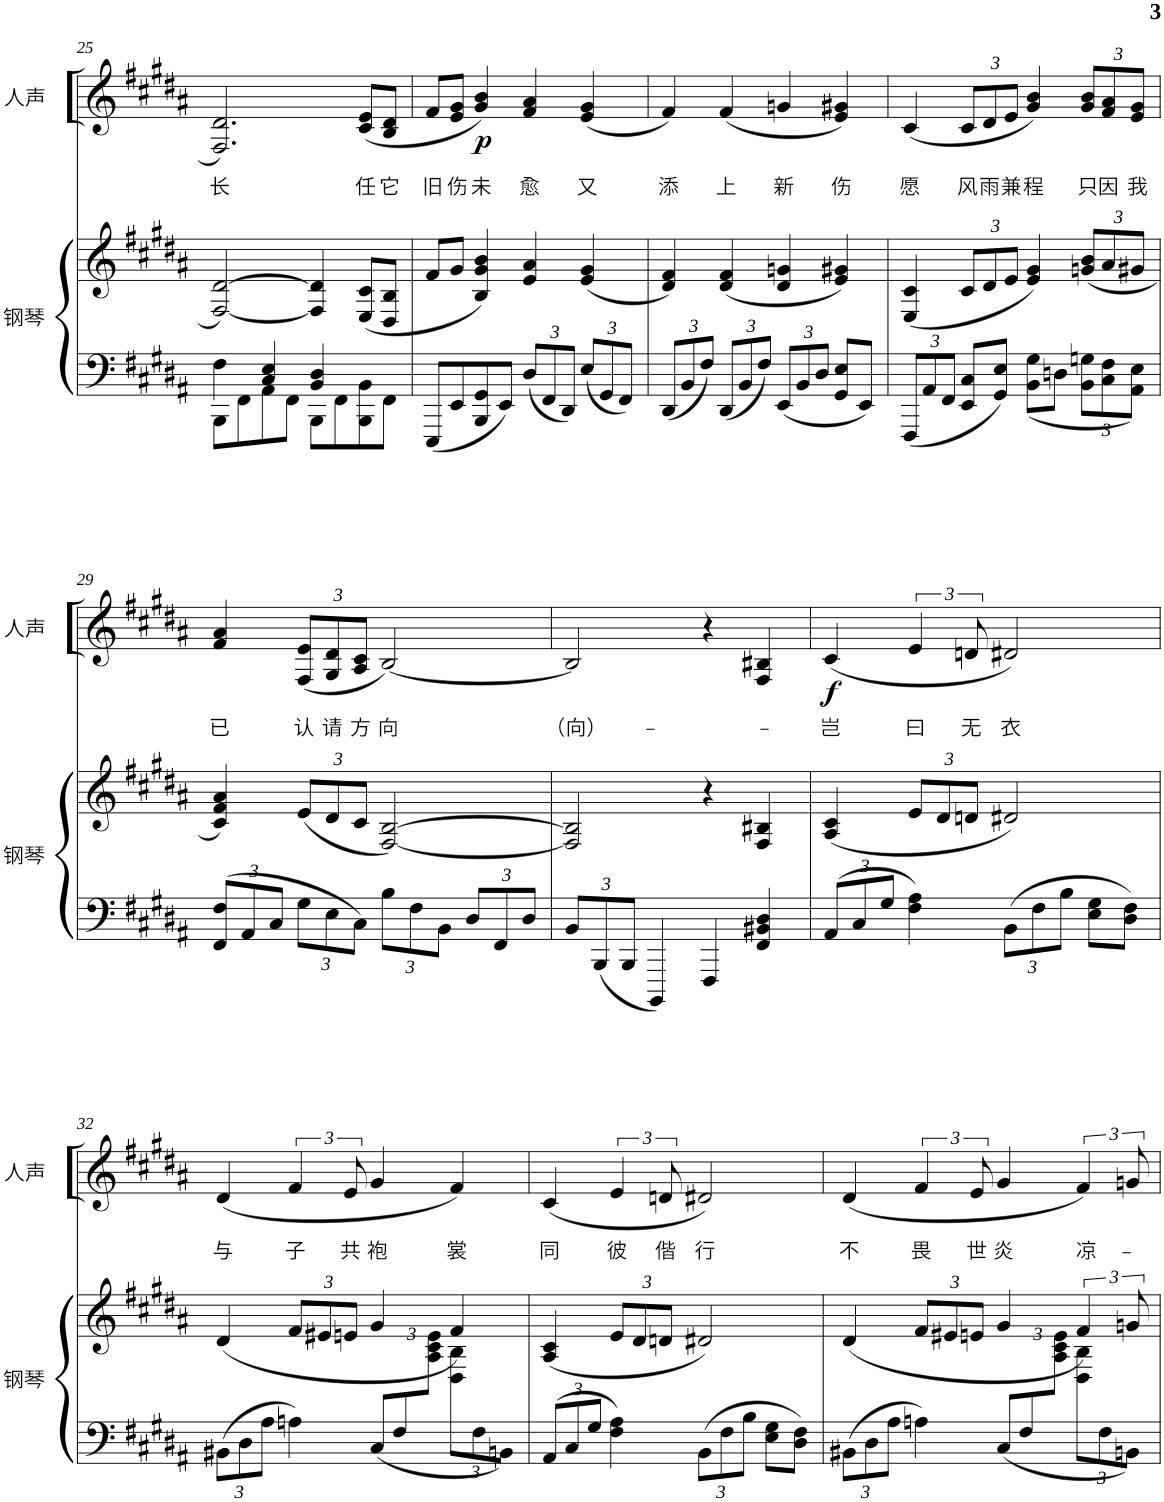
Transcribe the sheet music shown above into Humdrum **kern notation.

**kern	**kern	**kern	**text	**dynam
*part2	*part2	*part1	*part1	*part1
*staff3	*staff2	*staff1	*staff1	*staff1
*I"钢琴	*	*I"人声	*	*
!!LO:PB:g=z
*clefF4	*clefG2	*clefG2	*	*
*k[f#c#g#d#a#]	*k[f#c#g#d#a#]	*k[f#c#g#d#a#]	*	*
*M4/4	*M4/4	*M4/4	*	*
=25	=25	=25	=25	=25
*^	*	*	*	*
!	!	!	!	!LO:LY:b	!
8BBB\L	4F#\	[2F#/ [2d#/	2.F#/ 2.d#/	长	.
8FF#\	.	.	.	.	.
8AA#\	4C#/ 4E/	.	.	.	.
8FF#\J	.	.	.	.	.
8BBB\L	4BB/ 4D#/	4F#/] 4d#/]	.	.	.
8FF#\	.	.	.	.	.
!	!	!	!	!LO:LY:b	!
8BBB\ 8BB\	4ryy	(8E/ 8c#/L	(8c#/ 8e/L	任	.
!	!	!	!	!LO:LY:b	!
8FF#\J	.	8D#/ 8B/J	8B/ 8d#/J	它	.
*v	*v	*	*	*	*
=26	=26	=26	=26	=26
!	!	!	!LO:LY:b	!
8EEE/L	8f#/L	8f#/L	旧	.
!	!	!	!LO:LY:b	!
8EE/	8g#/J	8e/ 8g#/J	伤	.
!	!	!	!LO:LY:b	!LO:DY:b
8BBB/ 8GG#/	4B/ 4g#/ 4b/)	4g#/ 4b/)	未	p
8EE/J	.	.	.	.
*Xbrackettup	*	*	*	*
!	!	!	!LO:LY:b	!
12D#/L	4e/ 4a#/	4f#/ 4a#/	愈	.
12FF#/	.	.	.	.
12DD#/J	.	.	.	.
!	!	!	!LO:LY:b	!
12E/L	(4e/ 4g#/	(4e/ 4g#/	又	.
12GG#/	.	.	.	.
12FF#/J	.	.	.	.
=27	=27	=27	=27	=27
!	!	!	!LO:LY:b	!
12DD#/L	4d#/ 4f#/)	4f#/)	添	.
12BB/	.	.	.	.
12F#/J	.	.	.	.
!	!	!	!LO:LY:b	!
12DD#/L	(4d#/ 4f#/	(4f#/	上	.
12BB/	.	.	.	.
12F#/J	.	.	.	.
!	!	!	!LO:LY:b	!
12EE/L	4d#/ 4gn/	4gn/	新	.
12BB/	.	.	.	.
12D#/J	.	.	.	.
!	!	!	!LO:LY:b	!
8GG#/ 8E/L	4e/ 4g#X/)	4e/ 4g#X/)	伤	.
8EE/J	.	.	.	.
=28	=28	=28	=28	=28
!	!	!	!LO:LY:b	!
12FFF#/L	(4E/ 4c#/	(4c#/	愿	.
12AA#/	.	.	.	.
12FF#/J	.	.	.	.
*	*Xbrackettup	*Xbrackettup	*	*
!	!	!	!LO:LY:b	!
8EE/ 8C#/L	12c#/L	12c#/L	风	.
!	!	!	!LO:LY:b	!
.	12d#/	12d#/	雨	.
8GG#/ 8E/J	.	.	.	.
!	!	!	!LO:LY:b	!
.	12e/J	12e/J	兼	.
!	!	!	!LO:LY:b	!
8BB\ 8G#\L	4e/ 4g#/)	4g#/ 4b/)	程	.
8Dn\J	.	.	.	.
!	!	!	!LO:LY:b	!
12BB\ 12Gn\L	(12gn/ 12b/L	12g#/ 12b/L	只	.
!	!	!	!LO:LY:b	!
12C#\ 12F#\	12a#/	12f#/ 12a#/	因	.
!	!	!	!LO:LY:b	!
12AA#\ 12E\J	12g#X/J	12e/ 12g#/J	我	.
!!LO:LB:g=z
=29	=29	=29	=29	=29
!	!	!	!LO:LY:b	!
12FF#/ 12F#/L	4c#/ 4f#/ 4a#/)	4f#/ 4a#/	已	.
12AA#/	.	.	.	.
12C#/J	.	.	.	.
!	!	!	!LO:LY:b	!
12G#\L	(12e/L	(12F#/ 12e/L	认	.
!	!	!	!LO:LY:b	!
12E\	12d#/	12G#/ 12d#/	请	.
!	!	!	!LO:LY:b	!
12C#\J	12c#/J	12A#/ 12c#/J	方	.
!	!	!	!LO:LY:b	!
12B\L	[2F#/ [2B/)	[2B/)	向	.
12F#\	.	.	.	.
12BB\J	.	.	.	.
12D#/L	.	.	.	.
12FF#/	.	.	.	.
12D#/J	.	.	.	.
=30	=30	=30	=30	=30
!	!	!	!LO:LY:b	!
12BB/L	2F#/] 2B/]	2B/]	（向）-	.
12BBB/	.	.	.	.
12BBB/J	.	.	.	.
4BBBB/	.	.	.	.
4FFF#/	4r	4r	.	.
4FF#/ 4BB#X/ 4D#/	4F#/ 4B#X/	4F#/ 4B#X/	.	.
=31	=31	=31	=31	=31
!	!	!	!LO:LY:b	!LO:DY:b
12AA#/L	(4A#/ 4c#/	(4c#/	-岂	f
12C#/	.	.	.	.
12G#/J	.	.	.	.
*	*	*brackettup	*	*
!	!	!	!LO:LY:b	!
4F#\ 4A#\	12e/L	6e/	曰	.
.	12d#/	.	.	.
!	!	!	!LO:LY:b	!
.	12dn/J	12dn/	无	.
!	!	!	!LO:LY:b	!
12BB\L	2d#X/)	2d#X/)	衣	.
12F#\	.	.	.	.
12B\J	.	.	.	.
8E\ 8G#\L	.	.	.	.
8D#\ 8F#\J	.	.	.	.
!!LO:LB:g=z
=32	=32	=32	=32	=32
*	*^	*	*	*
!	!	!	!	!LO:LY:b	!
12BB#X\L	(4d#/	3%2ryy	(4d#/	与	.
12D#\	.	.	.	.	.
12A#\J	.	.	.	.	.
!	!	!	!	!LO:LY:b	!
4An\	12f#/L	.	6f#/	子	.
.	12e#X/	.	.	.	.
!	!	!	!	!LO:LY:b	!
.	12en/J	.	12e/	共	.
!	!	!	!	!LO:LY:b	!
12C#/L	4g#/	.	4g#/	袍	.
12F#/	.	.	.	.	.
6ryy	.	12A#\ 12c#\ 12e\J	.	.	.
!	!	!	!	!LO:LY:b	!
.	4f#/)	12D#\ 12B\L	4f#/)	裳	.
12F#\	.	6ryy	.	.	.
12BBn\J	.	.	.	.	.
*	*v	*v	*	*	*
=33	=33	=33	=33	=33
!	!	!	!LO:LY:b	!
12AA#/L	(4A#/ 4c#/	(4c#/	同	.
12C#/	.	.	.	.
12G#/J	.	.	.	.
!	!	!	!LO:LY:b	!
4F#\ 4A#\	12e/L	6e/	彼	.
.	12d#/	.	.	.
!	!	!	!LO:LY:b	!
.	12dn/J	12dn/	偕	.
!	!	!	!LO:LY:b	!
12BB\L	2d#X/)	2d#X/)	行	.
12F#\	.	.	.	.
12B\J	.	.	.	.
8E\ 8G#\L	.	.	.	.
8D#\ 8F#\J	.	.	.	.
=34	=34	=34	=34	=34
*	*^	*	*	*
!	!	!	!	!LO:LY:b	!
12BB#X\L	(4d#/	3%2ryy	(4d#/	不	.
12D#\	.	.	.	.	.
12A#\J	.	.	.	.	.
!	!	!	!	!LO:LY:b	!
4An\	12f#/L	.	6f#/	畏	.
.	12e#X/	.	.	.	.
!	!	!	!	!LO:LY:b	!
.	12en/J	.	12e/	世	.
!	!	!	!	!LO:LY:b	!
12C#/L	4g#/	.	4g#/	炎	.
12F#/	.	.	.	.	.
6ryy	.	12A#\ 12c#\ 12e\J	.	.	.
*	*brackettup	*Xbrackettup	*	*	*
!	!	!	!	!LO:LY:b	!
.	6f#/)	12D#\ 12B\L	6f#/)	凉-	.
12F#\	.	6ryy	.	.	.
12BBn\J	12gn/	.	12gn/	.	.
*	*v	*v	*	*	*
=	=	=	=	=
*-	*-	*-	*-	*-
